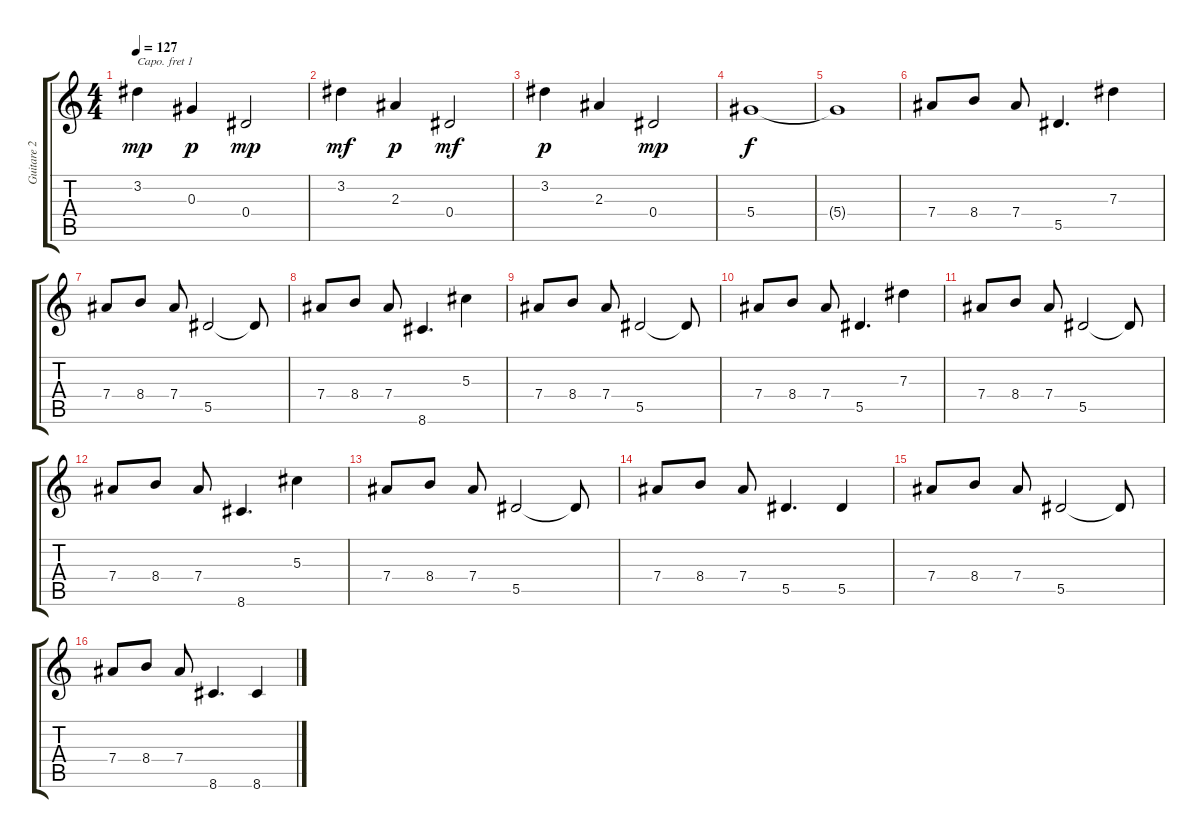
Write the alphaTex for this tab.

\track ("Guitare 2" "Guitare 2") {instrument overdrivenguitar}
\staff {score tabs}
\capo 1
\tuning (E4 B3 G3 D3 A2 E2) {hide}
\ts (4 4)
\tempo 127
\clef g2
\ks c
3.2.4{dy mp} 0.3.4{dy p} 0.4.2{dy mp} |
3.2.4{dy mf} 2.3.4{dy p} 0.4.2{dy mf} |
3.2.4{dy p} 2.3.4 0.4.2{dy mp} |
5.4.1{dy f} |
5.4{t}.1 |
7.4.8 8.4.8 7.4.8 5.5.4{d} 7.3.4 |
7.4.8 8.4.8 7.4.8 5.5.2 5.5{t}.8 |
7.4.8 8.4.8 7.4.8 8.6.4{d} 5.3.4 |
7.4.8 8.4.8 7.4.8 5.5.2 5.5{t}.8 |
7.4.8 8.4.8 7.4.8 5.5.4{d} 7.3.4 |
7.4.8 8.4.8 7.4.8 5.5.2 5.5{t}.8 |
7.4.8 8.4.8 7.4.8 8.6.4{d} 5.3.4 |
7.4.8 8.4.8 7.4.8 5.5.2 5.5{t}.8 |
7.4.8 8.4.8 7.4.8 5.5.4{d} 5.5.4 |
7.4.8 8.4.8 7.4.8 5.5.2 5.5{t}.8 |
7.4.8 8.4.8 7.4.8 8.6.4{d} 8.6.4
